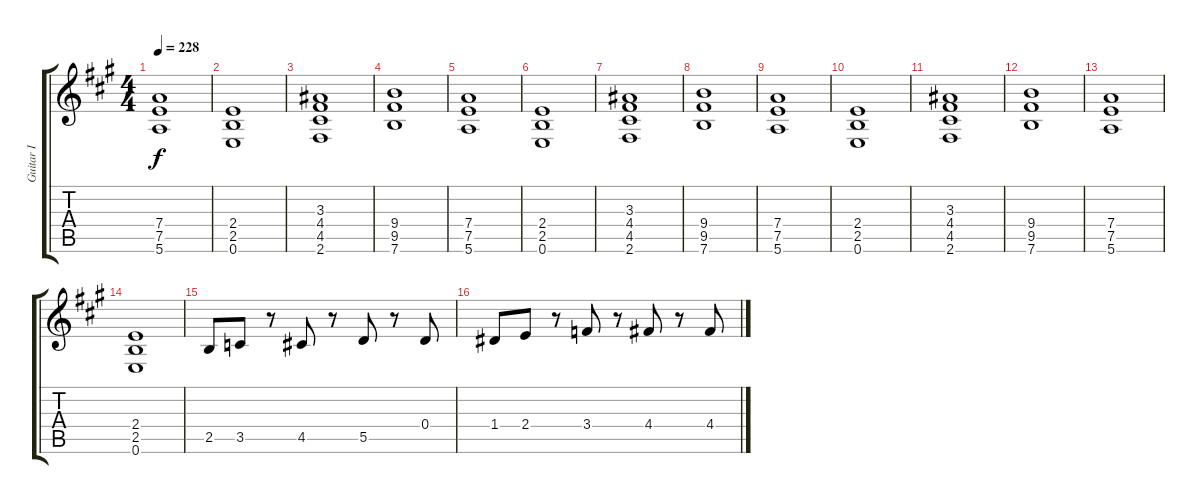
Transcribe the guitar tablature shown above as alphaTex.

\track ("Guitar I" "Guitar I") {instrument distortionguitar}
\staff {score tabs}
\tuning (E4 B3 G3 D3 A2 E2) {hide}
\ts (4 4)
\tempo 228
\clef g2
\ks a
(7.4 7.5 5.6).1{dy f} |
(2.4 2.5 0.6).1 |
(3.3 4.4 4.5 2.6).1 |
(9.4 9.5 7.6).1 |
(7.4 7.5 5.6).1 |
(2.4 2.5 0.6).1 |
(3.3 4.4 4.5 2.6).1 |
(9.4 9.5 7.6).1 |
(7.4 7.5 5.6).1 |
(2.4 2.5 0.6).1 |
(3.3 4.4 4.5 2.6).1 |
(9.4 9.5 7.6).1 |
(7.4 7.5 5.6).1 |
(2.4 2.5 0.6).1 |
2.5.8 3.5.8 r.8 4.5.8 r.8 5.5.8 r.8 0.4.8 |
1.4.8 2.4.8 r.8 3.4.8 r.8 4.4.8 r.8 4.4.8
